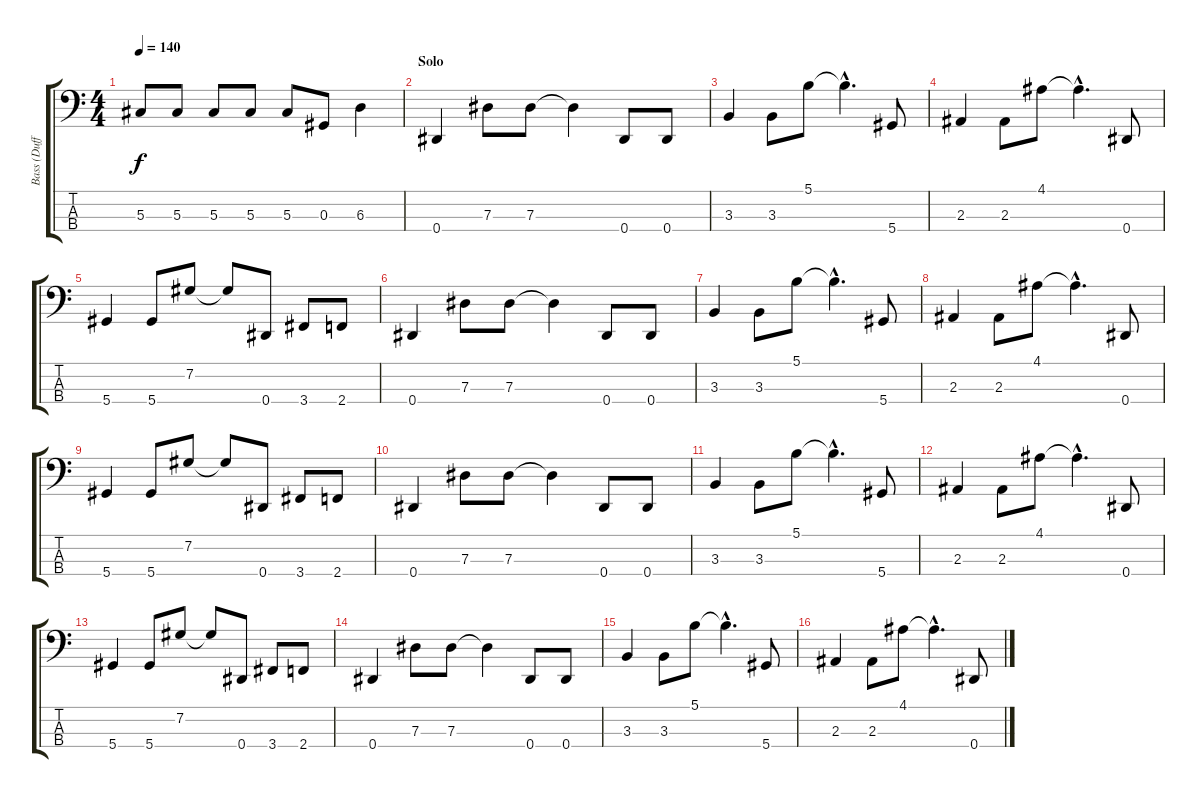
\track ("Bass (Duff)" "Bass (Duff") {instrument electricbasspick}
\staff {score tabs}
\tuning (Gb2 Db2 Ab1 Eb1) {hide}
\ts (4 4)
\tempo 140
\clef f4
\ks c
5.3.8{dy f} 5.3.8 5.3.8 5.3.8 5.3.8 0.3.8 6.3.4 |
\section ("" "Solo")
0.4.4 7.3.8 7.3.8 7.3{t}.4 0.4.8 0.4.8 |
3.3.4 3.3.8 5.1.8 5.1{hac t}.4{d} 5.4.8 |
2.3.4 2.3.8 4.1.8 4.1{hac t}.4{d} 0.4.8 |
5.4.4 5.4.8 7.2.8 7.2{t}.8 0.4.8 3.4.8 2.4.8 |
0.4.4 7.3.8 7.3.8 7.3{t}.4 0.4.8 0.4.8 |
3.3.4 3.3.8 5.1.8 5.1{hac t}.4{d} 5.4.8 |
2.3.4 2.3.8 4.1.8 4.1{hac t}.4{d} 0.4.8 |
5.4.4 5.4.8 7.2.8 7.2{t}.8 0.4.8 3.4.8 2.4.8 |
0.4.4 7.3.8 7.3.8 7.3{t}.4 0.4.8 0.4.8 |
3.3.4 3.3.8 5.1.8 5.1{hac t}.4{d} 5.4.8 |
2.3.4 2.3.8 4.1.8 4.1{hac t}.4{d} 0.4.8 |
5.4.4 5.4.8 7.2.8 7.2{t}.8 0.4.8 3.4.8 2.4.8 |
0.4.4 7.3.8 7.3.8 7.3{t}.4 0.4.8 0.4.8 |
3.3.4 3.3.8 5.1.8 5.1{hac t}.4{d} 5.4.8 |
2.3.4 2.3.8 4.1.8 4.1{hac t}.4{d} 0.4.8
